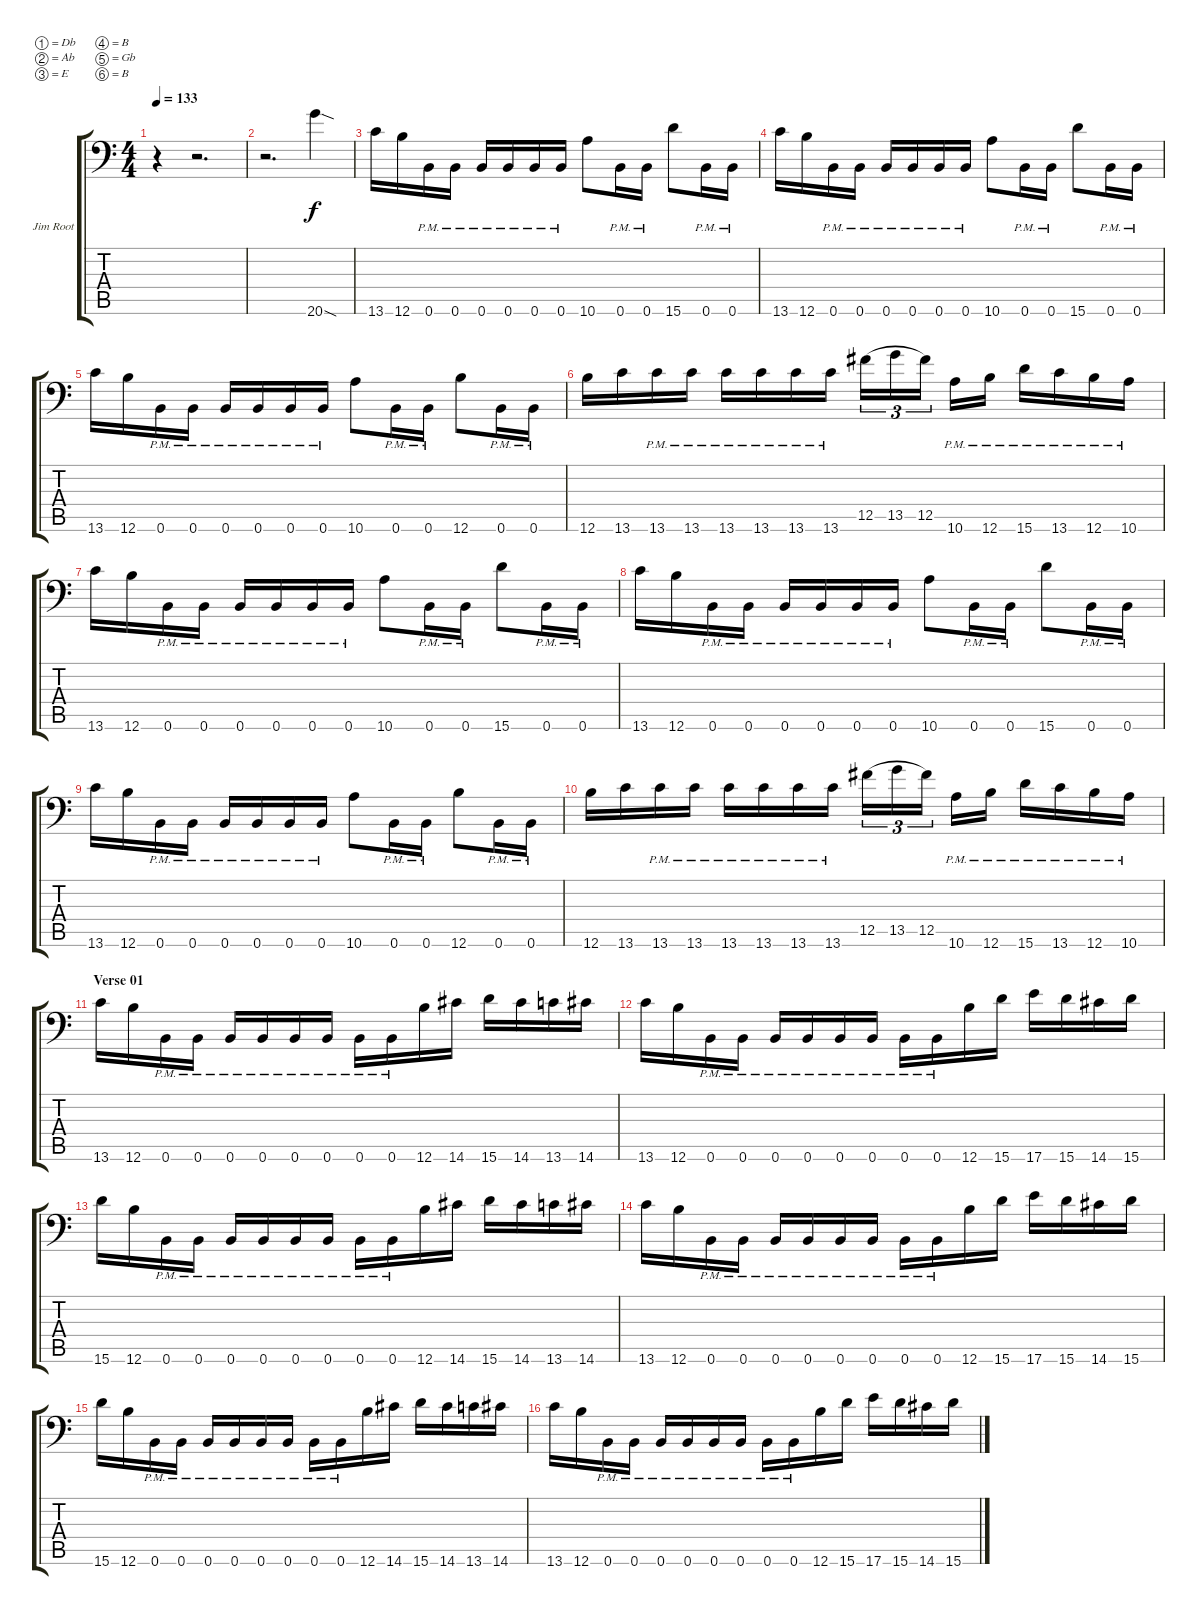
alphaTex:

\bracketExtendMode groupsimilarinstruments
\firstSystemTrackNameOrientation horizontal
\otherSystemsTrackNameOrientation horizontal
\track ("Jim Root" "Jim Root") {instrument distortionguitar}
\staff {score tabs}
\tuning (Db4 Ab3 E3 B2 Gb2 B1)
\ts (4 4)
\beaming (8 2 2 2 2)
\tempo 133
\clef f4
\scale
0.485477
\ks c
r.4{dy f instrument distortionguitar} r.2{d} |
\scale
0.257261 r.2{d} 20.6{sod}.4 |
\scale
0.257261 13.6.16 12.6.16 0.6{pm}.16 0.6{pm}.16 0.6{pm}.16 0.6{pm}.16 0.6{pm}.16 0.6{pm}.16 10.6.8 0.6{pm}.16 0.6{pm}.16 15.6.8 0.6{pm}.16 0.6{pm}.16 |
\scale
0.333333 13.6.16 12.6.16 0.6{pm}.16 0.6{pm}.16 0.6{pm}.16 0.6{pm}.16 0.6{pm}.16 0.6{pm}.16 10.6.8 0.6{pm}.16 0.6{pm}.16 15.6.8 0.6{pm}.16 0.6{pm}.16 |
\scale
0.333333 13.6.16 12.6.16 0.6{pm}.16 0.6{pm}.16 0.6{pm}.16 0.6{pm}.16 0.6{pm}.16 0.6{pm}.16 10.6.8 0.6{pm}.16 0.6{pm}.16 12.6.8 0.6{pm}.16 0.6{pm}.16 |
\scale
0.333333 12.6.16 13.6.16 13.6{pm}.16 13.6{pm}.16 13.6{pm}.16 13.6{pm}.16 13.6{pm}.16 13.6{pm}.16 12.5.16{tu (3 2) legatoorigin} 13.5.16{tu (3 2) legatoorigin} 12.5.16{tu (3 2)} 10.6{pm}.16 12.6{pm}.16 15.6{pm}.16 13.6{pm}.16 12.6{pm}.16 10.6{pm}.16 |
\scale
0.333333 13.6.16 12.6.16 0.6{pm}.16 0.6{pm}.16 0.6{pm}.16 0.6{pm}.16 0.6{pm}.16 0.6{pm}.16 10.6.8 0.6{pm}.16 0.6{pm}.16 15.6.8 0.6{pm}.16 0.6{pm}.16 |
\scale
0.333333 13.6.16 12.6.16 0.6{pm}.16 0.6{pm}.16 0.6{pm}.16 0.6{pm}.16 0.6{pm}.16 0.6{pm}.16 10.6.8 0.6{pm}.16 0.6{pm}.16 15.6.8 0.6{pm}.16 0.6{pm}.16 |
\scale
0.333333 13.6.16 12.6.16 0.6{pm}.16 0.6{pm}.16 0.6{pm}.16 0.6{pm}.16 0.6{pm}.16 0.6{pm}.16 10.6.8 0.6{pm}.16 0.6{pm}.16 12.6.8 0.6{pm}.16 0.6{pm}.16 |
\scale
0.333333 12.6.16 13.6.16 13.6{pm}.16 13.6{pm}.16 13.6{pm}.16 13.6{pm}.16 13.6{pm}.16 13.6{pm}.16 12.5.16{tu (3 2) legatoorigin} 13.5.16{tu (3 2) legatoorigin} 12.5.16{tu (3 2)} 10.6{pm}.16 12.6{pm}.16 15.6{pm}.16 13.6{pm}.16 12.6{pm}.16 10.6{pm}.16 |
\section ("" "Verse 01")
\scale
0.333333 13.6.16 12.6.16 0.6{pm}.16 0.6{pm}.16 0.6{pm}.16 0.6{pm}.16 0.6{pm}.16 0.6{pm}.16 0.6{pm}.16 0.6{pm}.16 12.6.16 14.6.16 15.6.16 14.6.16 13.6.16 14.6.16 |
\scale
0.333333 13.6.16 12.6.16 0.6{pm}.16 0.6{pm}.16 0.6{pm}.16 0.6{pm}.16 0.6{pm}.16 0.6{pm}.16 0.6{pm}.16 0.6{pm}.16 12.6.16 15.6.16 17.6.16 15.6.16 14.6.16 15.6.16 |
\scale
0.333333 15.6.16 12.6.16 0.6{pm}.16 0.6{pm}.16 0.6{pm}.16 0.6{pm}.16 0.6{pm}.16 0.6{pm}.16 0.6{pm}.16 0.6{pm}.16 12.6.16 14.6.16 15.6.16 14.6.16 13.6.16 14.6.16 |
\scale
0.333333 13.6.16 12.6.16 0.6{pm}.16 0.6{pm}.16 0.6{pm}.16 0.6{pm}.16 0.6{pm}.16 0.6{pm}.16 0.6{pm}.16 0.6{pm}.16 12.6.16 15.6.16 17.6.16 15.6.16 14.6.16 15.6.16 |
\scale
0.333333 15.6.16 12.6.16 0.6{pm}.16 0.6{pm}.16 0.6{pm}.16 0.6{pm}.16 0.6{pm}.16 0.6{pm}.16 0.6{pm}.16 0.6{pm}.16 12.6.16 14.6.16 15.6.16 14.6.16 13.6.16 14.6.16 |
\scale
0.333333 13.6.16 12.6.16 0.6{pm}.16 0.6{pm}.16 0.6{pm}.16 0.6{pm}.16 0.6{pm}.16 0.6{pm}.16 0.6{pm}.16 0.6{pm}.16 12.6.16 15.6.16 17.6.16 15.6.16 14.6.16 15.6.16
